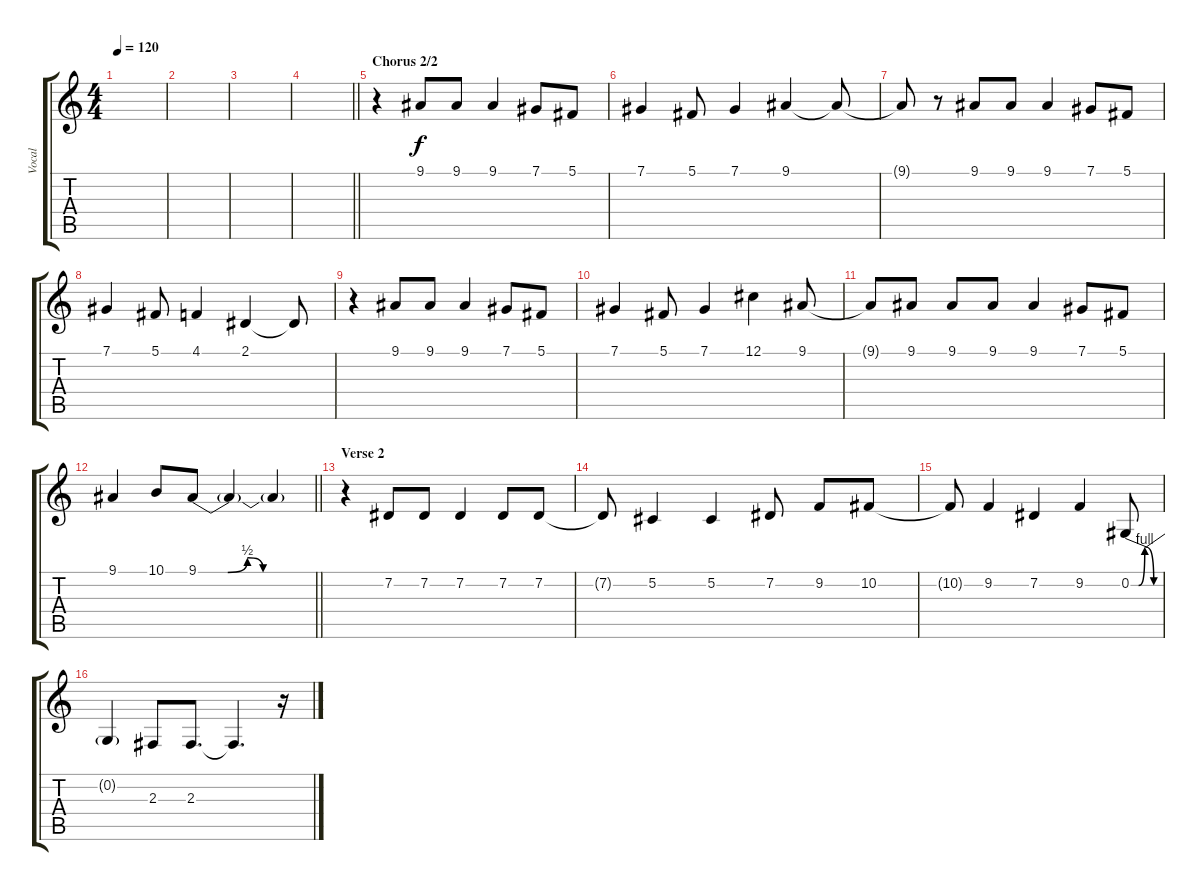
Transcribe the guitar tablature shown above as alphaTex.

\track ("Vocal" "Vocal") {instrument stringensemble1}
\staff {score tabs}
\tuning (Db4 Ab3 E3 B2 Gb2 B1) {hide}
\ts (4 4)
\tempo 120
\clef g2
\ks c
|
|
|
\barLineRight lightlight
|
\section ("" "Chorus 2/2")
r.4 9.1.8 9.1.8 9.1.4 7.1.8 5.1.8 |
7.1.4 5.1.8 7.1.4 9.1.4 9.1{t}.8 |
9.1{t}.8 r.8 9.1.8 9.1.8 9.1.4 7.1.8 5.1.8 |
7.1.4 5.1.8 4.1.4 2.1.4 2.1{t}.8 |
r.4 9.1.8 9.1.8 9.1.4 7.1.8 5.1.8 |
7.1.4 5.1.8 7.1.4 12.1.4 9.1.8 |
9.1{t}.8 9.1.8 9.1.8 9.1.8 9.1.4 7.1.8 5.1.8 |
\barLineRight lightlight
9.1.4 10.1.8 9.1{be (custom 0 0 7 0 15 0 25 2 33 0 60 0)}.8 9.1{t}.4 9.1{t}.4 |
\section ("" "Verse 2")
r.4 7.2.8 7.2.8 7.2.4 7.2.8 7.2.8 |
7.2{t}.8 5.2.4 5.2.4 7.2.8 9.2.8 10.2.8 |
10.2{t}.8 9.2.4 7.2.4 9.2.4 0.2{be (custom 0 0 16 0 29 4 48 0 60 0)}.8 |
0.2{t}.4 2.3.8 2.3.8{d} 2.3{t}.4{d} r.16
